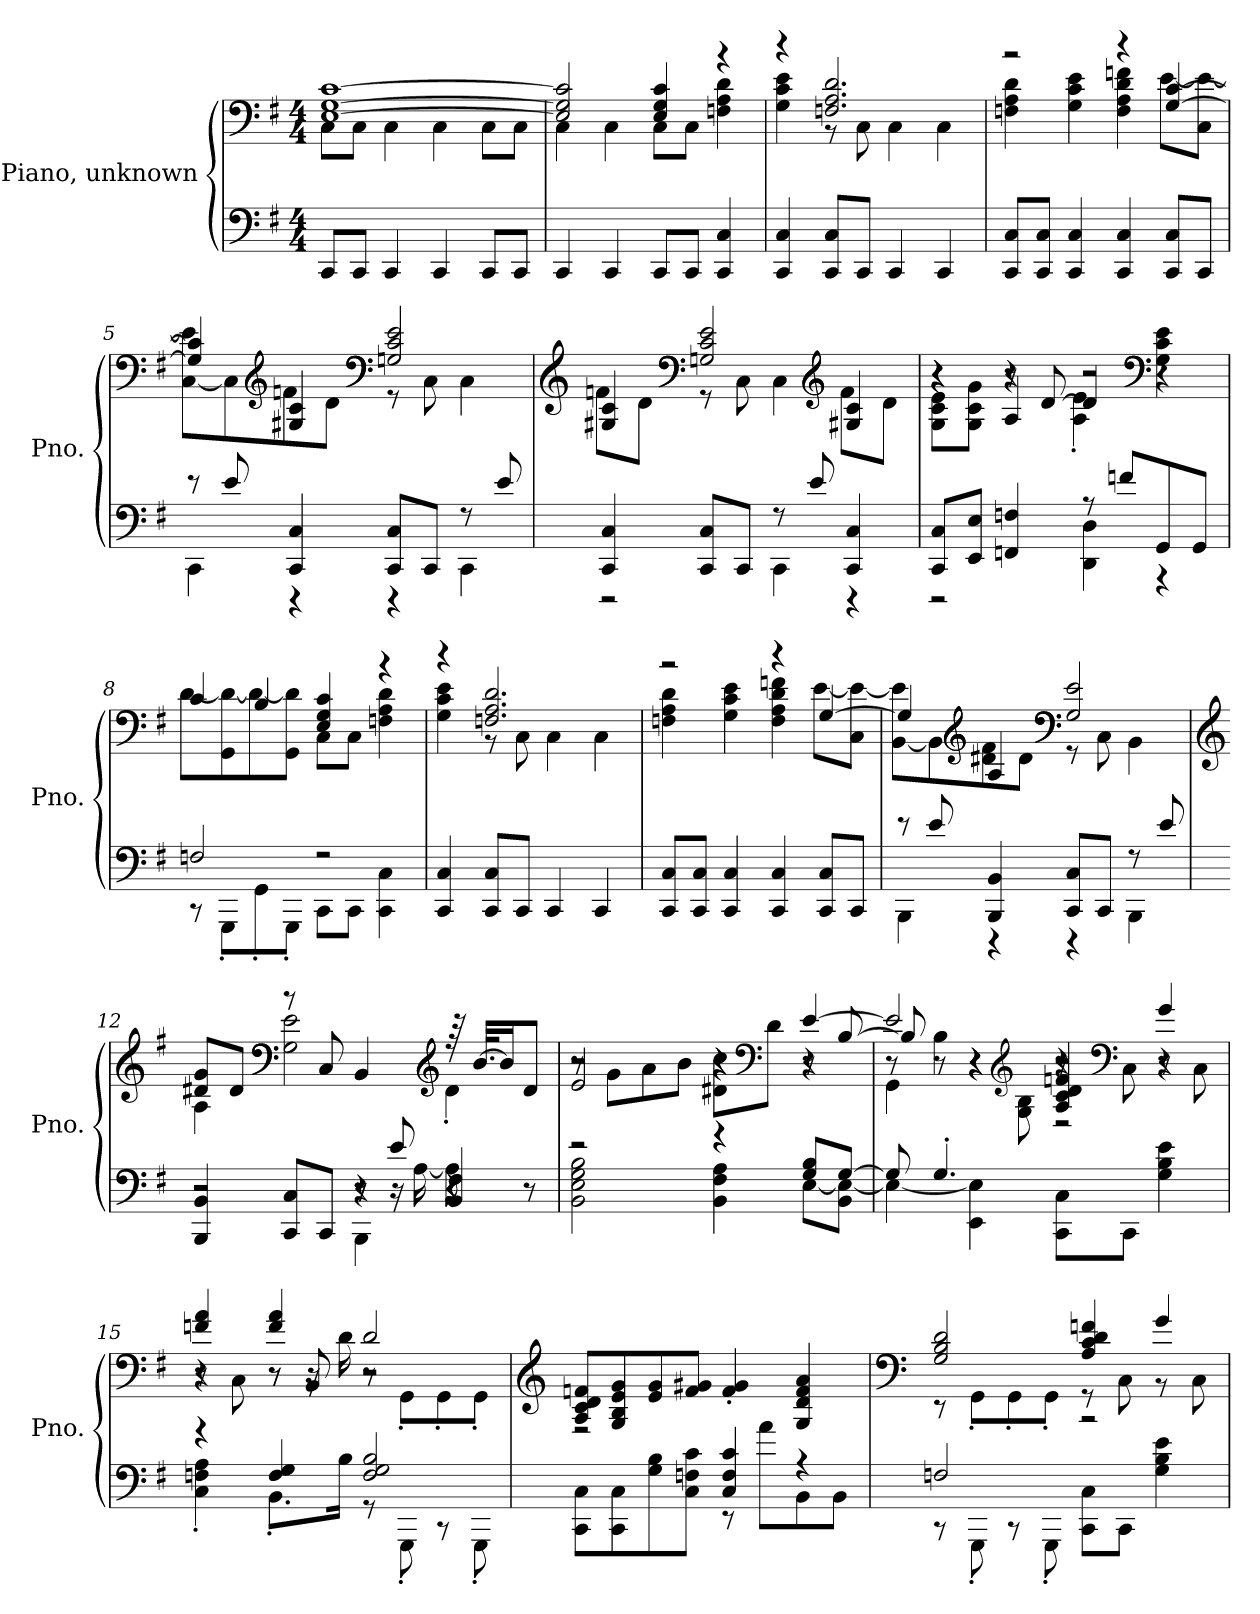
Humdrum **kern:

**kern	**kern
*part1	*part1
*staff2	*staff1
*I"Piano, unknown	*
*I'Pno.	*
*clefF4	*clefF4
*k[f#]	*k[f#]
*M4/4	*M4/4
*MM120	*MM120
=1	=1
*	*^
8CC/L	[1E [1G [1c	8C\L
8CC/J	.	8C\J
4CC/	.	4C\
4CC/	.	4C\
8CC/L	.	8C\L
8CC/J	.	8C\J
=2	=2	=2
4CC/	2E/] 2G/] 2c/]	4C\
4CC/	.	4C\
8CC/L	4E/ 4G/ 4c/	8C\L
8CC/J	.	8C\J
4CC/ 4C/	4r	4Fn\ 4A\ 4d\
=3	=3	=3
4CC/ 4C/	4r	4G\ 4c\ 4e\
8CC/ 8C/L	2.Fn/ 2.A/ 2.d/	8r
8CC/J	.	8C\
4CC/	.	4C\
4CC/	.	4C\
=4	=4	=4
8CC/ 8C/L	2r	4Fn\ 4A\ 4d\
8CC/ 8C/J	.	.
4CC/ 4C/	.	4G\ 4c\ 4e\
4CC/ 4C/	4r	4F\ 4A\ 4d\ 4fn\
8CC/ 8C/L	[4G/ [4c/	[8e\L
8CC/J	.	8C\ 8e\_J
!!LO:LB:g=z	!!
=5	=5	=5
*^	*	*
8r	4CC\	4G/] 4c/]	[8C\ 8e\]L
8e/	.	.	8C\]
*	*	*clefG2	*
4CC/ 4C/	4r	4G#X/ 4c/	8fn\
.	.	.	8d\J
*	*	*clefF4	*
8CC/ 8C/L	4r	2Gn/ 2c/ 2e/	8r
8CC/J	.	.	8C\
8r	4CC\	.	4C\
8e/	.	.	.
=6	=6	=6	=6
*	*	*clefG2	*
4CC/ 4C/	2r	4G#X/ 4c/	8fn\L
.	.	.	8d\J
*	*	*clefF4	*
8CC/ 8C/L	.	2Gn/ 2c/ 2e/	8r
8CC/J	.	.	8C\
8r	4CC\	.	4C\
8e/	.	.	.
*	*	*clefG2	*
4CC/ 4C/	4r	4G#X/ 4c/	8f\L
.	.	.	8d\J
=7	=7	=7	=7
*	*	*	*^
8CC/ 8C/L	2r	4r	8G\ 8c\ 8e\L	4r
8EE/ 8E/J	.	.	8G\ 8c\ 8g\J	.
4FFn/ 4Fn/	.	8r	4r	4A/
.	.	[8d/	.	.
8r	4DD\ 4D\	4d/]	4A\' 4e\'	2r
8fn/L	.	.	.	.
*	*	*clefF4	*	*
8GG/	4r	4r	4G\ 4c\ 4e\	.
8GG/J	.	.	.	.
*	*	*	*v	*v
!!LO:LB:g=z
=8	=8	=8	=8
2Fn/	8r	4c/	[8d\L
.	8GGG'\L	.	8GG\ 8d\_
.	8GG'\	4B/	8d\_
.	8GGG'\J	.	8GG\ 8d\]J
2r	8CC\L	4E/ 4G/ 4c/	8C\L
.	8CC\J	.	8C\J
.	4CC\ 4C\	4r	4Fn\ 4A\ 4d\
*v	*v	*	*
=9	=9	=9
4CC/ 4C/	4r	4G\ 4c\ 4e\
8CC/ 8C/L	2.Fn/ 2.A/ 2.d/	8r
8CC/J	.	8C\
4CC/	.	4C\
4CC/	.	4C\
=10	=10	=10
8CC/ 8C/L	2r	4Fn\ 4A\ 4d\
8CC/ 8C/J	.	.
4CC/ 4C/	.	4G\ 4c\ 4e\
4CC/ 4C/	4r	4F\ 4A\ 4d\ 4fn\
8CC/ 8C/L	[4G/	[8e\L
8CC/J	.	8C\ 8e\_J
=11	=11	=11
*^	*	*
8r	4BBB\	4G/]	[8BB\ 8e\]L
8e/	.	.	8BB\]
*	*	*clefG2	*
4BBB/ 4BB/	4r	4A/	8d#X\ 8f#\
.	.	.	8d#\J
*	*	*clefF4	*
8CC/ 8C/L	4r	2G/ 2e/	8r
8CC/J	.	.	8C\
8r	4BBB\	.	4BB\
8e/	.	.	.
*v	*v	*	*
!!LO:LB:g=z	!!
=12	=12	=12
*	*clefG2	*
*^	*	*
*	*^	*	*
*	*	*^	*	*
2r	2r	4BBB/ 4BB/	2r	8d#X/ 8g/L	4A\
.	.	.	.	8d#/J	.
*	*	*	*	*clefF4	*
.	.	8CC/ 8C/L	.	8r	2G\ 2e\
.	.	8CC/J	.	8C/	.
8r	8r	4r	4BBB\	4BB/	.
8e/	16r	.	.	.	.
.	[16A\	.	.	.	.
*	*	*	*	*clefG2	*
4r	8A\]	4BB/ 4F#/	4r	64r	4d#'\
.	.	.	.	[32.b/KLL	.
.	.	.	.	16b/J]	.
.	8r	.	.	8d#/J	.
*	*v	*v	*v	*	*
=13	=13	=13	=13
*	*	*	*^
2r	2BB\ 2E\ 2G\ 2B\	2e/	8r	2r
.	.	.	8g\L	.
.	.	.	8a\	.
.	.	.	8b\J	.
4r	4BB\ 4F#\ 4A\	4r	8d#X\ 8cc\L	4r
*	*	*clefF4	*	*
.	.	.	8d#\J	.
8G/ 8B/L	[8E\L	[4e/	4r	8r
[8G/J	8BB\ 8E\_J	.	.	[8B/
=14	=14	=14	=14	=14
*	*	*	*	*^
8G/]	4E\_	2e/]	8r	8B/]	4GG\
4.G'/	.	.	4B\	8r	.
.	4EE\ 4E\]	.	.	4r	4r
*	*	*clefG2	*	*	*
.	.	.	8G\ 8B\	.	.
2r	8CC\ 8C\L	4r	8r	4A/ 4c/ 4d/ 4fn/	2r
*	*	*clefF4	*	*	*
.	8CC\J	.	8C\	.	.
.	4G\ 4B\ 4e\	4g/	8r	4r	.
.	.	.	8C\	.	.
*	*	*	*	*v	*v
!!LO:LB:g=z
=15	=15	=15	=15	=15
4r	4C\' 4Fn\' 4A\'	4fn/ 4a/	8r	4r
.	.	.	8C\	.
4F/ 4G/	8.BB'\L	4f/ 4a/	8r	8r
.	.	.	16r	8BB/
.	16B\Jk	.	16d\	.
2F/ 2G/ 2B/	8r	2d/	8r	2r
.	8GGG'\	.	8GG'\L	.
.	8r	.	8GG'\	.
.	8GGG'\	.	8GG'\J	.
*	*	*v	*v	*v
=16	=16	=16
*	*	*clefG2
2r	8CC\ 8C\L	8A/ 8c/ 8d/ 8fn/L
.	8CC\ 8C\	8G/ 8B/ 8e/ 8g/
.	8G\ 8B\	8e/ 8g/
.	8C\ 8Fn\ 8c\J	8f/ 8g#X/J
4C/ 4F/ 4c/	8r	4f/' 4g#/'
.	8a\L	.
4r	8BB\	4G/ 4d/ 4f/ 4a/
.	8BB\J	.
=17	=17	=17
*	*	*clefF4
*	*	*^
2Fn/	8r	2G/ 2B/ 2d/	8r
.	8GGG'\	.	8GG'\L
.	8r	.	8GG'\
.	8GGG'\	.	8GG'\J
2r	8CC\ 8C\L	4A/ 4c/ 4d/ 4fn/	8r
.	8CC\J	.	8C\
.	4G\ 4B\ 4e\	4g/	8r
.	.	.	8C\
*v	*v	*	*
*	*v	*v
=	=
*-	*-
